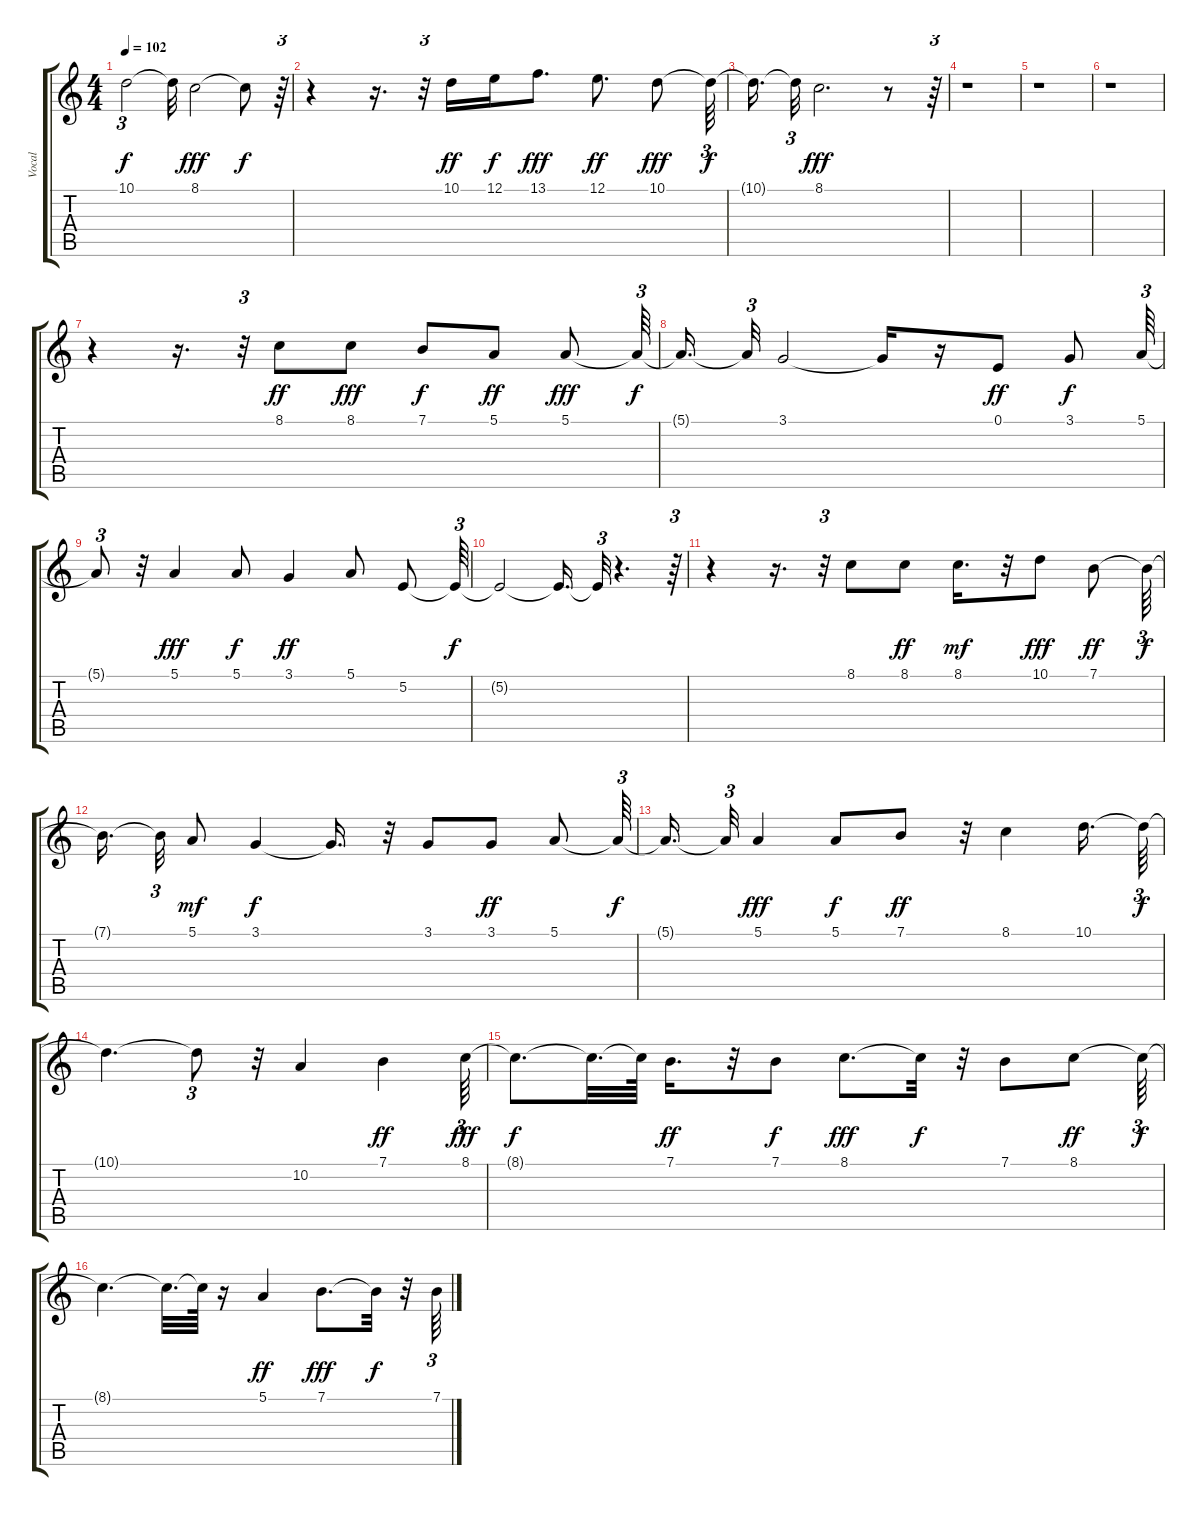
\track ("Vocal" "Vocal") {instrument stringensemble1}
\staff {score tabs}
\tuning (E4 B3 G3 D3 A2 E2) {hide}
\ts (4 4)
\tempo 102
\clef g2
\ks c
10.1.2{tu (3 2) dy f} 10.1{t}.32 8.1.2{dy fff} 8.1{t}.8{dy f} r.64{tu (3 2)} |
r.4 r.16{d} r.32{tu (3 2)} 10.1.16{dy ff} 12.1.16{dy f} 13.1.8{d dy fff} 12.1.8{d dy ff} 10.1.8{dy fff} 10.1{t}.64{tu (3 2) dy f} |
10.1{t}.16{d} 10.1{t}.32{tu (3 2)} 8.1.2{d dy fff} r.8 r.64{tu (3 2)} |
r.1 |
r.1 |
r.1 |
r.4 r.16{d} r.32{tu (3 2)} 8.1.8{dy ff} 8.1.8{dy fff} 7.1.8{dy f} 5.1.8{dy ff} 5.1.8{dy fff} 5.1{t}.64{tu (3 2) dy f} |
5.1{t}.16{d} 5.1{t}.32{tu (3 2)} 3.1.2 3.1{t}.16 r.16 0.1.8{dy ff} 3.1.8{dy f} 5.1.64{tu (3 2)} |
5.1{t}.8{tu (3 2)} r.32 5.1.4{dy fff} 5.1.8{dy f} 3.1.4{dy ff} 5.1.8 5.2.8 5.2{t}.64{tu (3 2) dy f} |
5.2{t}.2 5.2{t}.16{d} 5.2{t}.32{tu (3 2)} r.4{d} r.64{tu (3 2)} |
r.4 r.16{d} r.32{tu (3 2)} 8.1.8 8.1.8{dy ff} 8.1.16{d dy mf} r.32 10.1.8{dy fff} 7.1.8{dy ff} 7.1{t}.64{tu (3 2) dy f} |
7.1{t}.16{d beam splitsecondary} 7.1{t}.32{tu (3 2)} 5.1.8{dy mf} 3.1.4{dy f} 3.1{t}.16{d} r.32 3.1.8 3.1.8{dy ff} 5.1.8 5.1{t}.64{tu (3 2) dy f} |
5.1{t}.16{d} 5.1{t}.32{tu (3 2)} 5.1.4{dy fff} 5.1.8{dy f} 7.1.8{dy ff} r.32 8.1.4 10.1.16{d} 10.1{t}.64{tu (3 2) dy f} |
10.1{t}.4{d} 10.1{t}.8{tu (3 2)} r.32 10.2.4 7.1.4{dy ff} 8.1.64{tu (3 2) dy fff} |
8.1{t}.8{d dy f} 8.1{t}.32{d} 8.1{t}.64 7.1.16{d dy ff} r.32 7.1.8{dy f} 8.1.8{d dy fff} 8.1{t}.32{dy f} r.32 7.1.8 8.1.8{dy ff} 8.1{t}.64{tu (3 2) dy f} |
8.1{t}.4{d} 8.1{t}.32{d} 8.1{t}.64 r.16 5.1.4{dy ff} 7.1.8{d dy fff} 7.1{t}.32{dy f} r.32 7.1.64{tu (3 2)}
